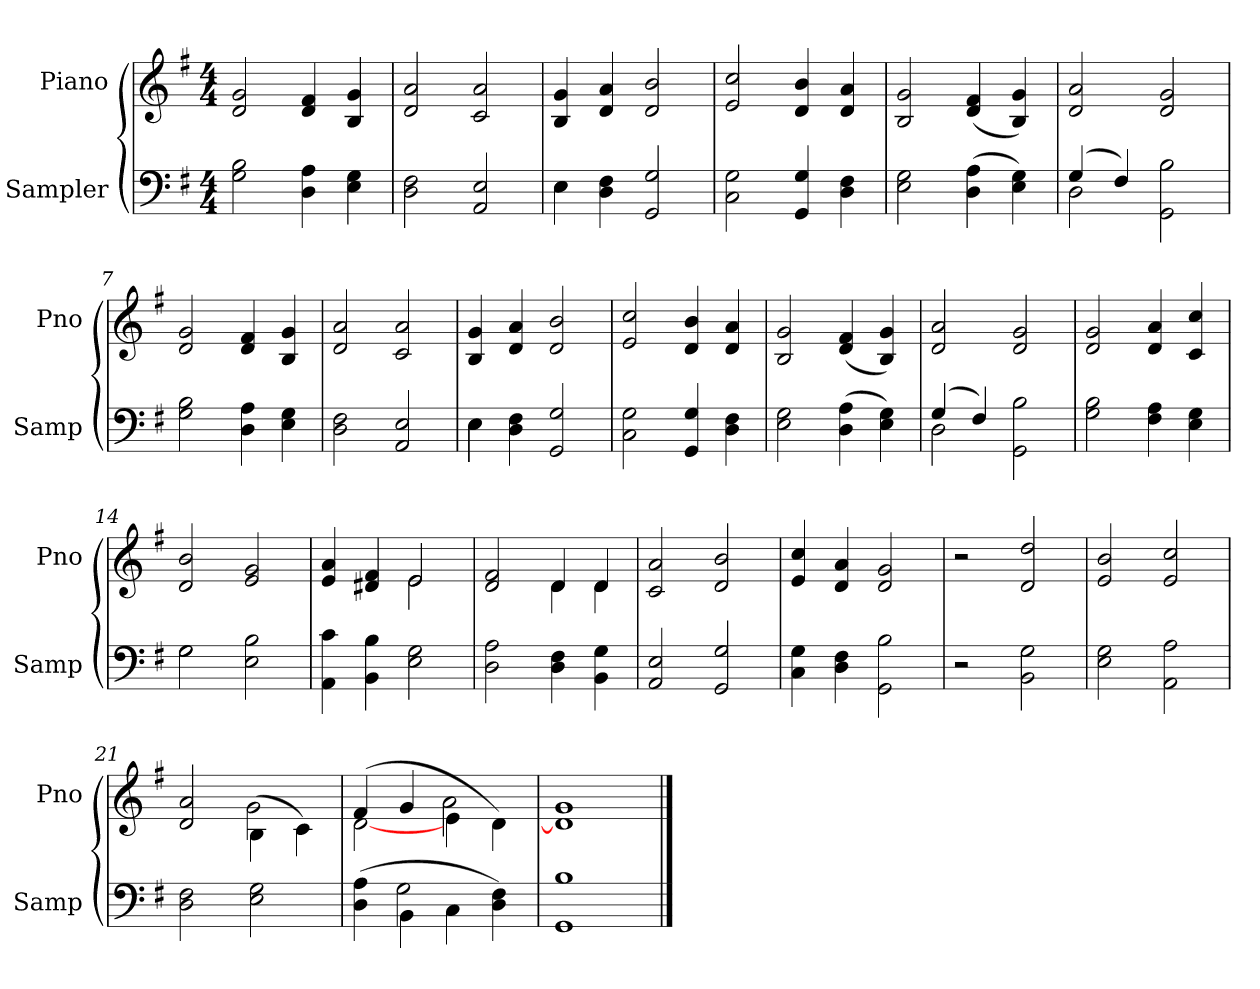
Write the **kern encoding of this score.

**kern	**kern
*part2	*part1
*staff2	*staff1
*I"Sampler	*I"Piano
*I'Samp	*I'Pno
*clefF4	*clefG2
*k[f#]	*k[f#]
*G:	*G:
*M4/4	*M4/4
=1	=1
2G 2B	2d 2g
4D 4A	4d 4f#
4E 4G	4B 4g
=2	=2
2D 2F#	2d 2a
2AA 2E	2c 2a
=3	=3
*^	*
4E\	4E	4B 4g
4D 4F#	2.ryy	4d 4a
2GG 2G	.	2d 2b
*v	*v	*
=4	=4
2C 2G	2e 2cc
4GG 4G	4d 4b
4D 4F#	4d 4a
=5	=5
2E 2G	2B 2g
(4D 4A	(4d 4f#
4E 4G)	4B 4g)
=6	=6
*^	*
(4G/	2D	2d 2a
4F#/)	.	.
2GG 2B	2ryy	2d 2g
*v	*v	*
=7	=7
2G 2B	2d 2g
4D 4A	4d 4f#
4E 4G	4B 4g
=8	=8
2D 2F#	2d 2a
2AA 2E	2c 2a
=9	=9
*^	*
4E\	4E	4B 4g
4D 4F#	2.ryy	4d 4a
2GG 2G	.	2d 2b
*v	*v	*
=10	=10
2C 2G	2e 2cc
4GG 4G	4d 4b
4D 4F#	4d 4a
=11	=11
2E 2G	2B 2g
(4D 4A	(4d 4f#
4E 4G)	4B 4g)
=12	=12
*^	*
(4G/	2D	2d 2a
4F#/)	.	.
2GG 2B	2ryy	2d 2g
*v	*v	*
=13	=13
2G 2B	2d 2g
4F# 4A	4d 4a
4E 4G	4c 4cc
=14	=14
*^	*
2G\	2G	2d 2b
2E 2B	2ryy	2e 2g
*v	*v	*
=15	=15
*	*^
4AA 4c	4e 4a	2ryy
4BB 4B	4d#X 4f#	.
2E 2G	2e/	2e
=16	=16	=16
2D 2A	2d 2f#	2ryy
4D 4F#	4d/	4d
4BB 4G	4d/	4d
*	*v	*v
=17	=17
2AA 2E	2c 2a
2GG 2G	2d 2b
=18	=18
4C 4G	4e 4cc
4D 4F#	4d 4a
2GG 2B	2d 2g
=19	=19
2r	2r
2BB 2G	2d 2dd
=20	=20
2E 2G	2e 2b
2AA 2A	2e 2cc
=21	=21
*	*^
2D 2F#	2d 2a	2ryy
2E 2G	(4B\	2g
.	4c\)	.
=22	=22	=22
*^	*	*
(4D 4A	4ryy	(4f#/	[2d
4BB\	2G	4g/	.
4C\	.	4e\	2a
4D 4F#)	4ryy	4d\)	.
*v	*v	*	*
*	*v	*v
=23	=23
1GG 1B	1d] 1g
==	==
*-	*-
